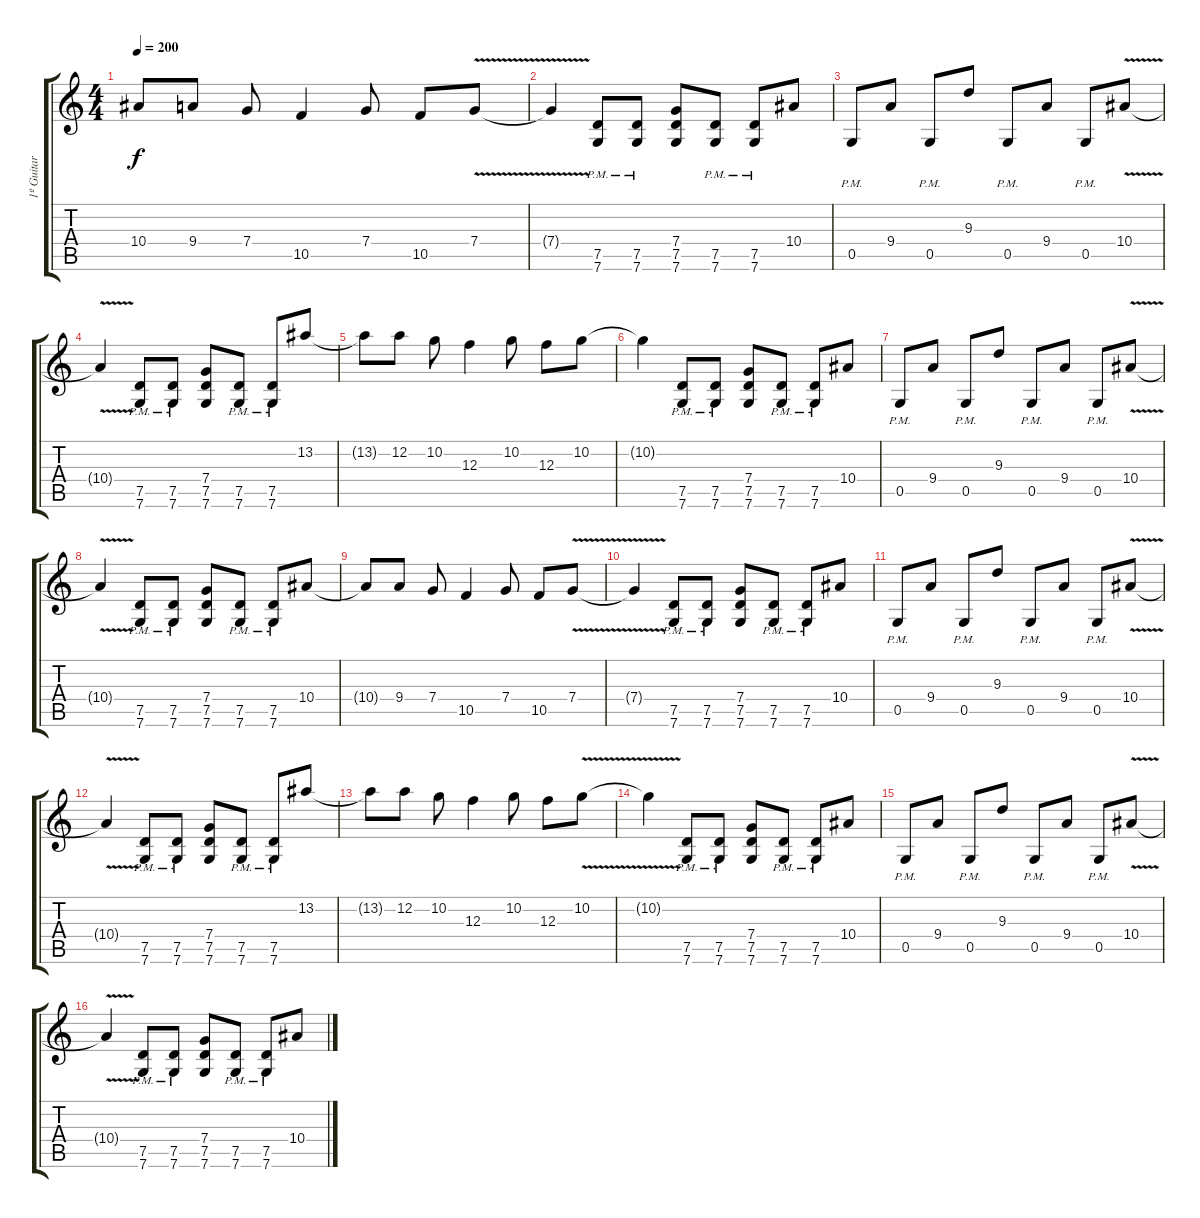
\track ("1º Guitar" "1º Guitar") {instrument distortionguitar}
\staff {score tabs}
\tuning (D4 A3 F3 C3 G2 C2) {hide}
\ts (4 4)
\tempo 200
\clef g2
\ks c
10.4{t}.8{dy f} 9.4.8 7.4.8 10.5.4 7.4.8 10.5.8 7.4{v}.8 |
7.4{t}.4 (7.5{pm} 7.6{pm}).8 (7.5{pm} 7.6{pm}).8 (7.4 7.5 7.6).8 (7.5{pm} 7.6{pm}).8 (7.5{pm} 7.6{pm}).8 10.4.8 |
0.5{pm}.8 9.4.8 0.5{pm}.8 9.3.8 0.5{pm}.8 9.4.8 0.5{pm}.8 10.4{v}.8 |
10.4{t}.4 (7.5{pm} 7.6{pm}).8 (7.5{pm} 7.6{pm}).8 (7.4 7.5 7.6).8 (7.5{pm} 7.6{pm}).8 (7.5{pm} 7.6{pm}).8 13.2.8 |
13.2{t}.8 12.2.8 10.2.8 12.3.4 10.2.8 12.3.8 10.2.8 |
10.2{t}.4 (7.5{pm} 7.6{pm}).8 (7.5{pm} 7.6{pm}).8 (7.4 7.5 7.6).8 (7.5{pm} 7.6{pm}).8 (7.5{pm} 7.6{pm}).8 10.4.8 |
0.5{pm}.8 9.4.8 0.5{pm}.8 9.3.8 0.5{pm}.8 9.4.8 0.5{pm}.8 10.4{v}.8 |
10.4{t}.4 (7.5{pm} 7.6{pm}).8 (7.5{pm} 7.6{pm}).8 (7.4 7.5 7.6).8 (7.5{pm} 7.6{pm}).8 (7.5{pm} 7.6{pm}).8 10.4.8 |
10.4{t}.8 9.4.8 7.4.8 10.5.4 7.4.8 10.5.8 7.4{v}.8 |
7.4{t}.4 (7.5{pm} 7.6{pm}).8 (7.5{pm} 7.6{pm}).8 (7.4 7.5 7.6).8 (7.5{pm} 7.6{pm}).8 (7.5{pm} 7.6{pm}).8 10.4.8 |
0.5{pm}.8 9.4.8 0.5{pm}.8 9.3.8 0.5{pm}.8 9.4.8 0.5{pm}.8 10.4{v}.8 |
10.4{t}.4 (7.5{pm} 7.6{pm}).8 (7.5{pm} 7.6{pm}).8 (7.4 7.5 7.6).8 (7.5{pm} 7.6{pm}).8 (7.5{pm} 7.6{pm}).8 13.2.8 |
13.2{t}.8 12.2.8 10.2.8 12.3.4 10.2.8 12.3.8 10.2{v}.8 |
10.2{t}.4 (7.5{pm} 7.6{pm}).8 (7.5{pm} 7.6{pm}).8 (7.4 7.5 7.6).8 (7.5{pm} 7.6{pm}).8 (7.5{pm} 7.6{pm}).8 10.4.8 |
0.5{pm}.8 9.4.8 0.5{pm}.8 9.3.8 0.5{pm}.8 9.4.8 0.5{pm}.8 10.4{v}.8 |
10.4{t}.4 (7.5{pm} 7.6{pm}).8 (7.5{pm} 7.6{pm}).8 (7.4 7.5 7.6).8 (7.5{pm} 7.6{pm}).8 (7.5{pm} 7.6{pm}).8 10.4.8
